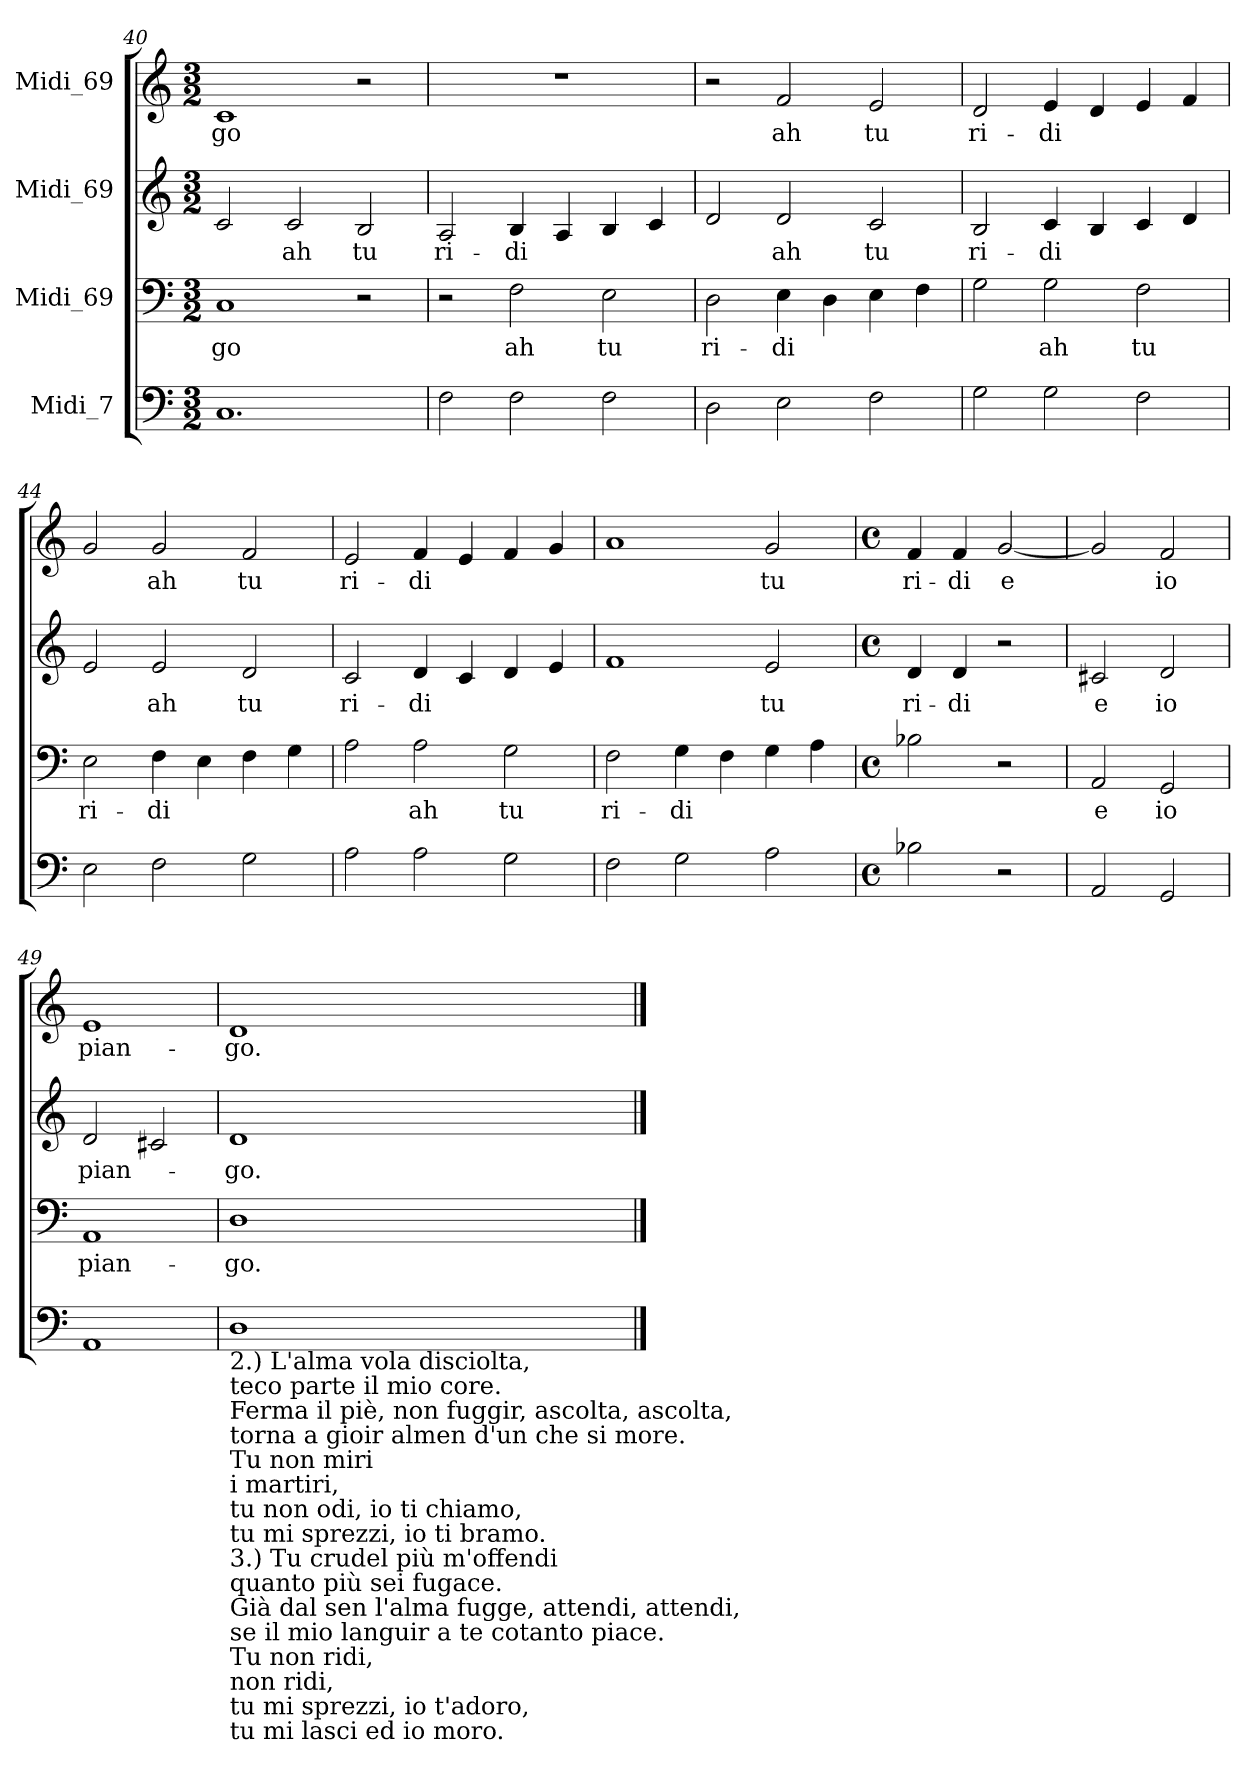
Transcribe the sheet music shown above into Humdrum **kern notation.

**kern	**kern	**text	**kern	**text	**kern	**text
*part4	*part3	*part3	*part2	*part2	*part1	*part1
*staff4	*staff3	*staff3	*staff2	*staff2	*staff1	*staff1
*I"Midi_7	*I"Midi_69	*	*I"Midi_69	*	*I"Midi_69	*
!!LO:LB:g=z
*clefF4	*clefF4	*	*clefG2	*	*clefG2	*
*k[]	*k[]	*	*k[]	*	*k[]	*
*C:	*C:	*	*C:	*	*C:	*
*M3/2	*M3/2	*	*M3/2	*	*M3/2	*
=40	=40	=40	=40	=40	=40	=40
!	!	!LO:LY:b	!	!	!	!LO:LY:b
1.C	1C	-go	2c	.	1c	-go
!	!	!	!	!LO:LY:b	!	!
.	.	.	2c	ah	.	.
!	!	!	!	!LO:LY:b	!	!
.	2r	.	2B	tu	2r	.
=41	=41	=41	=41	=41	=41	=41
!	!	!	!	!LO:LY:b	!LO:N:vis=1	!
2F	2r	.	2A	ri-	1.r	.
!	!	!LO:LY:b	!	!LO:LY:b	!	!
2F	2F	ah	4B	-di	.	.
.	.	.	4A	.	.	.
!	!	!LO:LY:b	!	!	!	!
2F	2E	tu	4B	.	.	.
.	.	.	4c	.	.	.
=42	=42	=42	=42	=42	=42	=42
!	!	!LO:LY:b	!	!	!	!
2D	2D	ri-	2d	.	2r	.
!	!	!LO:LY:b	!	!LO:LY:b	!	!LO:LY:b
2E	4E	-di	2d	ah	2f	ah
.	4D	.	.	.	.	.
!	!	!	!	!LO:LY:b	!	!LO:LY:b
2F	4E	.	2c	tu	2e	tu
.	4F	.	.	.	.	.
=43	=43	=43	=43	=43	=43	=43
!	!	!	!	!LO:LY:b	!	!LO:LY:b
2G	2G	.	2B	ri-	2d	ri-
!	!	!LO:LY:b	!	!LO:LY:b	!	!LO:LY:b
2G	2G	ah	4c	-di	4e	-di
.	.	.	4B	.	4d	.
!	!	!LO:LY:b	!	!	!	!
2F	2F	tu	4c	.	4e	.
.	.	.	4d	.	4f	.
=44	=44	=44	=44	=44	=44	=44
!	!	!LO:LY:b	!	!	!	!
2E	2E	ri-	2e	.	2g	.
!	!	!LO:LY:b	!	!LO:LY:b	!	!LO:LY:b
2F	4F	-di	2e	ah	2g	ah
.	4E	.	.	.	.	.
!	!	!	!	!LO:LY:b	!	!LO:LY:b
2G	4F	.	2d	tu	2f	tu
.	4G	.	.	.	.	.
!!LO:LB:g=z
=45	=45	=45	=45	=45	=45	=45
!	!	!	!	!LO:LY:b	!	!LO:LY:b
2A	2A	.	2c	ri-	2e	ri-
!	!	!LO:LY:b	!	!LO:LY:b	!	!LO:LY:b
2A	2A	ah	4d	-di	4f	-di
.	.	.	4c	.	4e	.
!	!	!LO:LY:b	!	!	!	!
2G	2G	tu	4d	.	4f	.
.	.	.	4e	.	4g	.
=46	=46	=46	=46	=46	=46	=46
!	!	!LO:LY:b	!	!	!	!
2F	2F	ri-	1f	.	1a	.
!	!	!LO:LY:b	!	!	!	!
2G	4G	-di	.	.	.	.
.	4F	.	.	.	.	.
!	!	!	!	!LO:LY:b	!	!LO:LY:b
2A	4G	.	2e	tu	2g	tu
.	4A	.	.	.	.	.
=47	=47	=47	=47	=47	=47	=47
*M4/4	*M4/4	*	*M4/4	*	*M4/4	*
*met(c)	*met(c)	*	*met(c)	*	*met(c)	*
!	!	!	!	!LO:LY:b	!	!LO:LY:b
2B-X	2B-X	.	4d	ri-	4f	ri-
!	!	!	!	!LO:LY:b	!	!LO:LY:b
.	.	.	4d	-di	4f	-di
!	!	!	!	!	!	!LO:LY:b
2r	2r	.	2r	.	[2g	e
=48	=48	=48	=48	=48	=48	=48
!	!	!LO:LY:b	!	!LO:LY:b	!	!
2AA	2AA	e	2c#X	e	2g]	.
!	!	!LO:LY:b	!	!LO:LY:b	!	!LO:LY:b
2GG	2GG	io	2d	io	2f	io
=49	=49	=49	=49	=49	=49	=49
!	!	!LO:LY:b	!	!LO:LY:b	!	!LO:LY:b
1AA	1AA	pian-	2d	pian-	1e	pian-
.	.	.	2c#X	.	.	.
=50	=50	=50	=50	=50	=50	=50
!LO:TX:b:t=2.) L'alma vola disciolta,	!	!	!	!	!	!
!LO:TX:b:t=teco parte il mio core.	!	!	!	!	!	!
!LO:TX:b:t=Ferma il piè, non fuggir, ascolta, ascolta,	!	!	!	!	!	!
!LO:TX:b:t=torna a gioir almen d'un che si more.	!	!	!	!	!	!
!LO:TX:b:t=Tu non miri	!	!	!	!	!	!
!LO:TX:b:t=i martiri,	!	!	!	!	!	!
!LO:TX:b:t=tu non odi, io ti chiamo,	!	!	!	!	!	!
!LO:TX:b:t=tu mi sprezzi, io ti bramo.	!	!	!	!	!	!
!LO:TX:b:t=3.) Tu crudel più m'offendi	!	!	!	!	!	!
!LO:TX:b:t=quanto più sei fugace.	!	!	!	!	!	!
!LO:TX:b:t=Già dal sen l'alma fugge, attendi, attendi,	!	!	!	!	!	!
!LO:TX:b:t=se il mio languir a te cotanto piace.	!	!	!	!	!	!
!LO:TX:b:t=Tu non ridi,	!	!	!	!	!	!
!LO:TX:b:t=non ridi,	!	!	!	!	!	!
!LO:TX:b:t=tu mi sprezzi, io t'adoro,	!	!	!	!	!	!
!LO:TX:b:t=tu mi lasci ed io moro.	!	!	!	!	!	!
!	!	!LO:LY:b	!	!LO:LY:b	!	!LO:LY:b
1D	1D	-go.	1d	-go.	1d	-go.
==	==	==	==	==	==	==
*-	*-	*-	*-	*-	*-	*-
